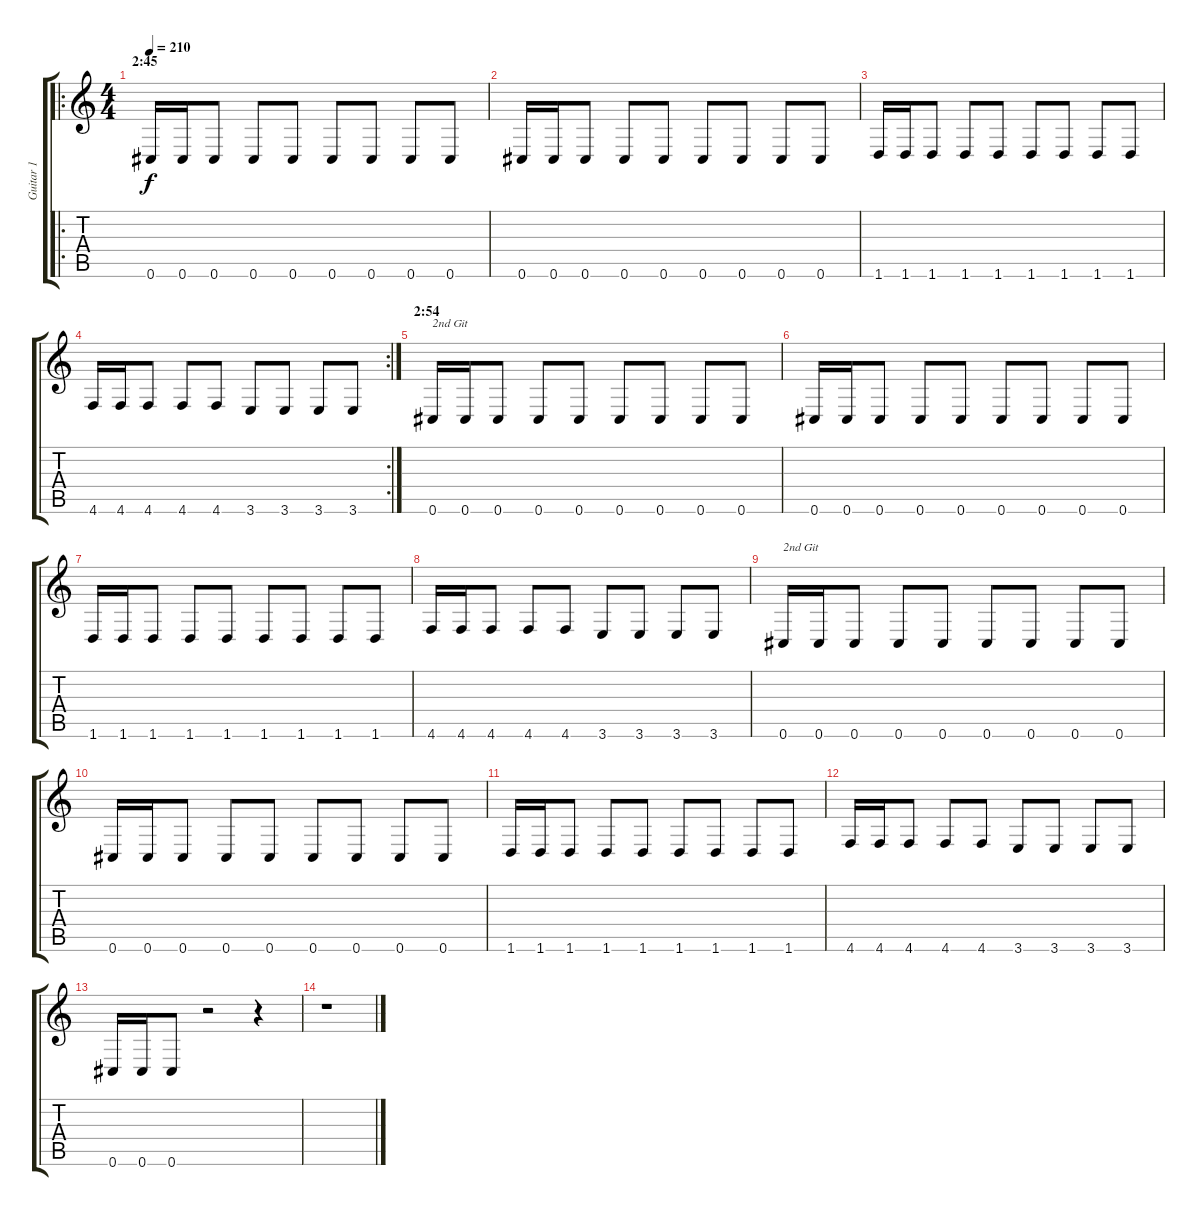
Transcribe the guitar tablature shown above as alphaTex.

\track ("Guitar 1" "Guitar 1") {instrument distortionguitar}
\staff {score tabs}
\tuning (Eb4 Bb3 Gb3 Db3 Ab2 Db2) {hide}
\ro
\ts (4 4)
\section ("" "2:45")
\tempo 210
\clef g2
\ks c
0.6.16{dy f} 0.6.16 0.6.8 0.6.8 0.6.8 0.6.8 0.6.8 0.6.8 0.6.8 |
0.6.16 0.6.16 0.6.8 0.6.8 0.6.8 0.6.8 0.6.8 0.6.8 0.6.8 |
1.6.16 1.6.16 1.6.8 1.6.8 1.6.8 1.6.8 1.6.8 1.6.8 1.6.8 |
\rc 2
4.6.16 4.6.16 4.6.8 4.6.8 4.6.8 3.6.8 3.6.8 3.6.8 3.6.8 |
\section ("" "2:54")
0.6.16{txt "2nd Git"} 0.6.16 0.6.8 0.6.8 0.6.8 0.6.8 0.6.8 0.6.8 0.6.8 |
0.6.16 0.6.16 0.6.8 0.6.8 0.6.8 0.6.8 0.6.8 0.6.8 0.6.8 |
1.6.16 1.6.16 1.6.8 1.6.8 1.6.8 1.6.8 1.6.8 1.6.8 1.6.8 |
4.6.16 4.6.16 4.6.8 4.6.8 4.6.8 3.6.8 3.6.8 3.6.8 3.6.8 |
0.6.16{txt "2nd Git"} 0.6.16 0.6.8 0.6.8 0.6.8 0.6.8 0.6.8 0.6.8 0.6.8 |
0.6.16 0.6.16 0.6.8 0.6.8 0.6.8 0.6.8 0.6.8 0.6.8 0.6.8 |
1.6.16 1.6.16 1.6.8 1.6.8 1.6.8 1.6.8 1.6.8 1.6.8 1.6.8 |
4.6.16 4.6.16 4.6.8 4.6.8 4.6.8 3.6.8 3.6.8 3.6.8 3.6.8 |
0.6.16 0.6.16 0.6.8 r.2 r.4 |
r.1
